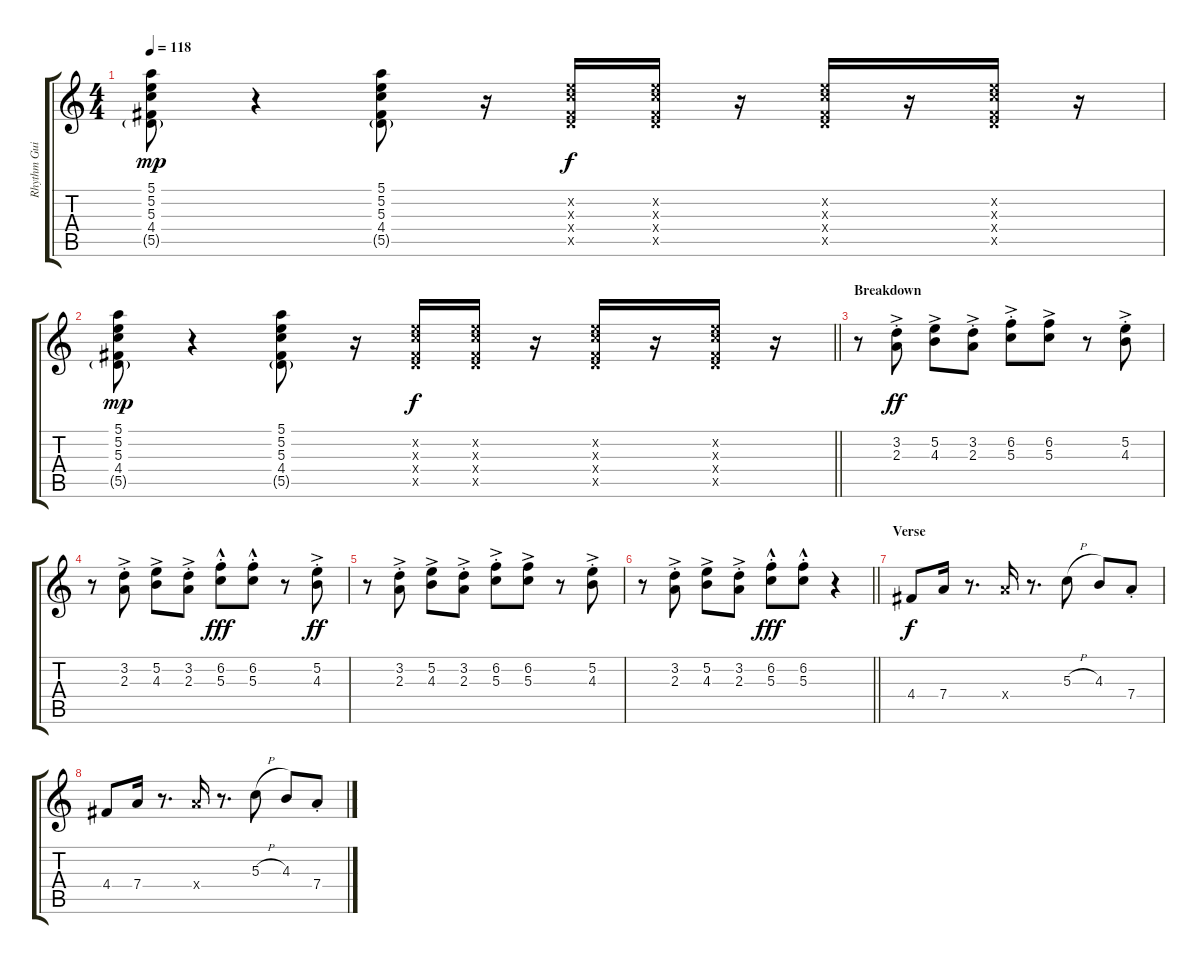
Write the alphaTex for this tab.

\track ("Rhythm Guitar" "Rhythm Gui") {instrument electricguitarclean}
\staff {score tabs}
\tuning (E4 B3 G3 D3 A2 E2) {hide}
\ts (4 4)
\tempo 118
\clef g2
\ks c
(5.1 5.2 5.3 4.4 5.5{g}).8{dy mp} r.4 (5.1 5.2 5.3 4.4 5.5{g}).8 r.16 (5.2{x} 5.3{x} 4.4{x} 5.5{x}).16{dy f} (5.2{x} 5.3{x} 4.4{x} 5.5{x}).16 r.16 (5.2{x} 5.3{x} 4.4{x} 5.5{x}).16 r.16 (5.2{x} 5.3{x} 4.4{x} 5.5{x}).16 r.16 |
\barLineRight lightlight
(5.1 5.2 5.3 4.4 5.5{g}).8{dy mp} r.4 (5.1 5.2 5.3 4.4 5.5{g}).8 r.16 (5.2{x} 5.3{x} 4.4{x} 5.5{x}).16{dy f} (5.2{x} 5.3{x} 4.4{x} 5.5{x}).16 r.16 (5.2{x} 5.3{x} 4.4{x} 5.5{x}).16 r.16 (5.2{x} 5.3{x} 4.4{x} 5.5{x}).16 r.16 |
\section ("" "Breakdown")
r.8 (3.2{ac st} 2.3{ac st}).8{dy ff} (5.2{ac} 4.3{ac}).8 (3.2{ac st} 2.3{ac}).8 (6.2{ac st} 5.3{ac st}).8 (6.2{ac} 5.3{ac}).8 r.8 (5.2{ac st} 4.3{ac st}).8 |
r.8 (3.2{ac st} 2.3{ac st}).8 (5.2{ac} 4.3{ac}).8 (3.2{ac st} 2.3{ac st}).8 (6.2{hac st} 5.3{hac st}).8{dy fff} (6.2{hac st} 5.3{hac st}).8 r.8 (5.2{ac st} 4.3{ac st}).8{dy ff} |
r.8 (3.2{ac st} 2.3{ac st}).8 (5.2{ac} 4.3{ac}).8 (3.2{ac st} 2.3{ac}).8 (6.2{ac st} 5.3{ac st}).8 (6.2{ac} 5.3{ac}).8 r.8 (5.2{ac st} 4.3{ac st}).8 |
\barLineRight lightlight
r.8 (3.2{ac st} 2.3{ac st}).8 (5.2{ac} 4.3{ac}).8 (3.2{ac st} 2.3{ac st}).8 (6.2{hac st} 5.3{hac st}).8{dy fff} (6.2{hac st} 5.3{hac st}).8 r.4 |
\section ("" "Verse")
4.4.8{dy f} 7.4.16 r.8{d} 7.4{x}.16 r.8{d} 5.3{h}.8 4.3.8 7.4{st}.8 |
4.4.8 7.4.16 r.8{d} 7.4{x}.16 r.8{d} 5.3{h}.8 4.3.8 7.4{st}.8
